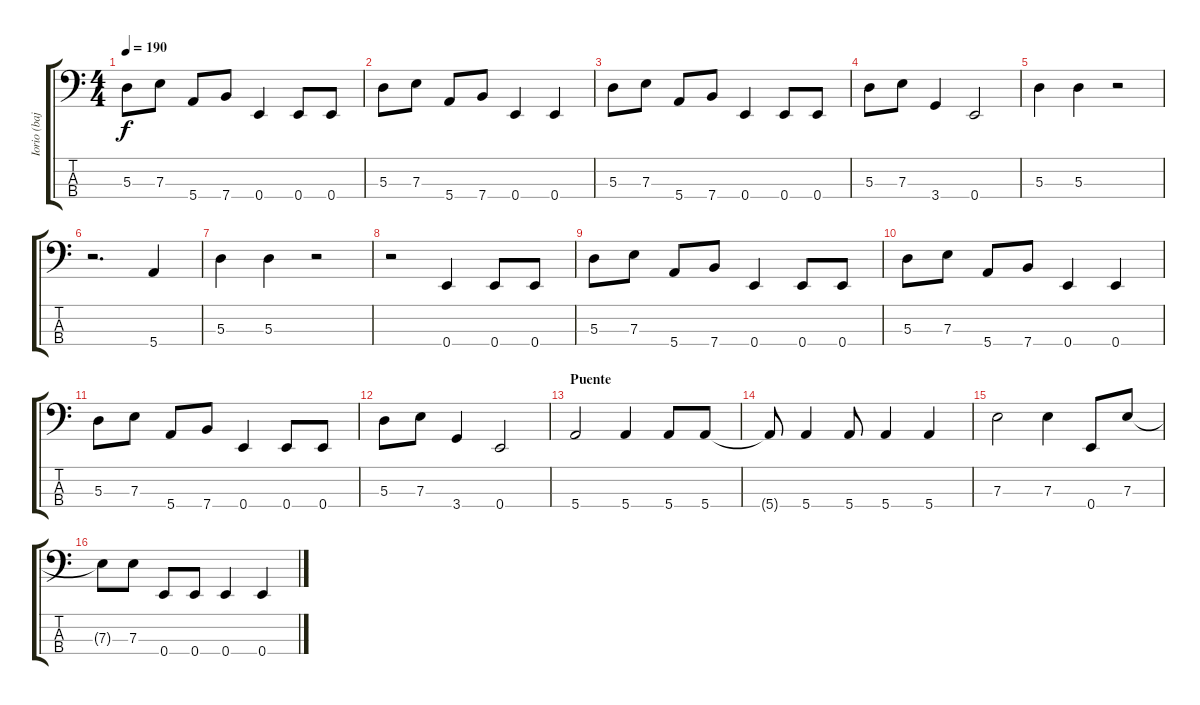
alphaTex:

\track ("Iorio (bajo)" "Iorio (baj") {instrument electricbassfinger}
\staff {score tabs}
\tuning (G2 D2 A1 E1) {hide}
\ts (4 4)
\tempo 190
\clef f4
\ks c
5.3.8{dy f} 7.3.8 5.4.8 7.4.8 0.4.4 0.4.8 0.4.8 |
5.3.8 7.3.8 5.4.8 7.4.8 0.4.4 0.4.4 |
5.3.8 7.3.8 5.4.8 7.4.8 0.4.4 0.4.8 0.4.8 |
5.3.8 7.3.8 3.4.4 0.4.2 |
5.3.4 5.3.4 r.2 |
r.2{d} 5.4.4 |
5.3.4 5.3.4 r.2 |
r.2 0.4.4 0.4.8 0.4.8 |
5.3.8 7.3.8 5.4.8 7.4.8 0.4.4 0.4.8 0.4.8 |
5.3.8 7.3.8 5.4.8 7.4.8 0.4.4 0.4.4 |
5.3.8 7.3.8 5.4.8 7.4.8 0.4.4 0.4.8 0.4.8 |
5.3.8 7.3.8 3.4.4 0.4.2 |
\section ("" "Puente")
5.4.2 5.4.4 5.4.8 5.4.8 |
5.4{t}.8 5.4.4 5.4.8 5.4.4 5.4.4 |
7.3.2 7.3.4 0.4.8 7.3.8 |
7.3{t}.8 7.3.8 0.4.8 0.4.8 0.4.4 0.4.4
